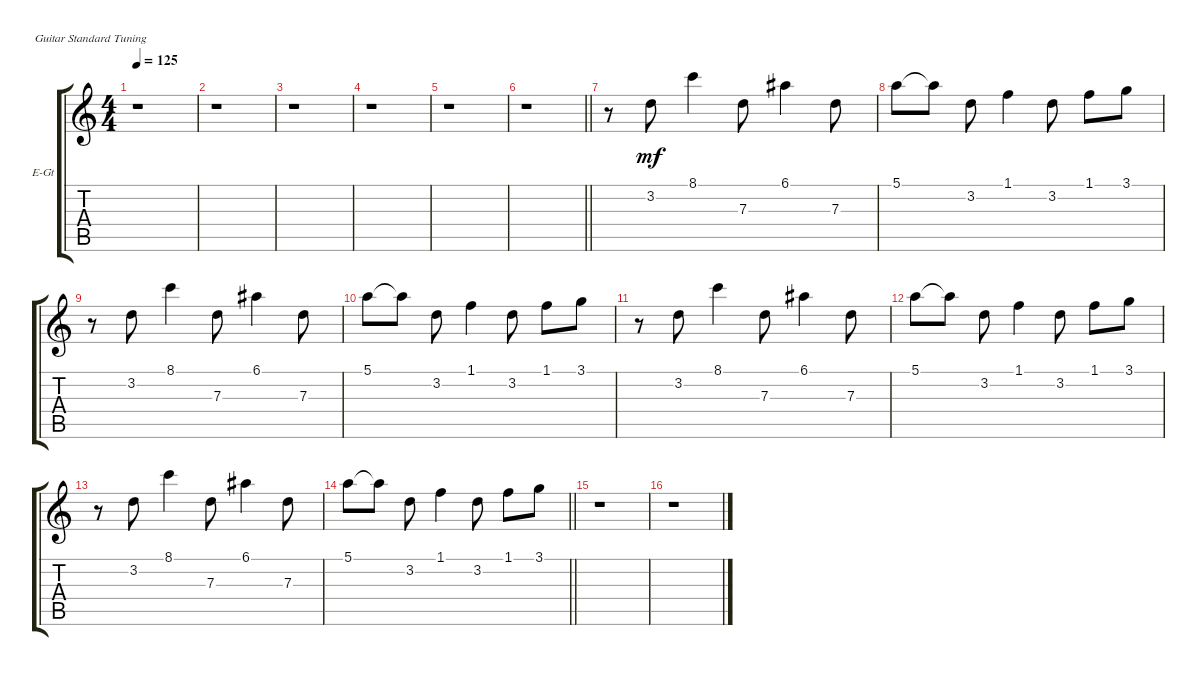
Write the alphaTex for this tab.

\defaultSystemsLayout 4
\bracketExtendMode groupsimilarinstruments
\firstSystemTrackNameOrientation horizontal
\otherSystemsTrackNameOrientation horizontal
\track ("Electric Guitar" "E-Gt") {instrument electricguitarclean}
\staff {score tabs}
\tuning (E4 B3 G3 D3 A2 E2)
\ts (4 4)
\tempo 125
\clef g2
\ks c
r.1{dy mf} |
r.1 |
r.1 |
r.1 |
r.1 |
\barLineRight lightlight
r.1 |
r.8 3.2.8 8.1.4 7.3.8 6.1.4 7.3.8 |
5.1.8 5.1{t}.8 3.2.8 1.1.4 3.2.8 1.1.8 3.1.8 |
r.8 3.2.8 8.1.4 7.3.8 6.1.4 7.3.8 |
5.1.8 5.1{t}.8 3.2.8 1.1.4 3.2.8 1.1.8 3.1.8 |
r.8 3.2.8 8.1.4 7.3.8 6.1.4 7.3.8 |
5.1.8 5.1{t}.8 3.2.8 1.1.4 3.2.8 1.1.8 3.1.8 |
r.8 3.2.8 8.1.4 7.3.8 6.1.4 7.3.8 |
\barLineRight lightlight
5.1.8 5.1{t}.8 3.2.8 1.1.4 3.2.8 1.1.8 3.1.8 |
r.1 |
r.1
